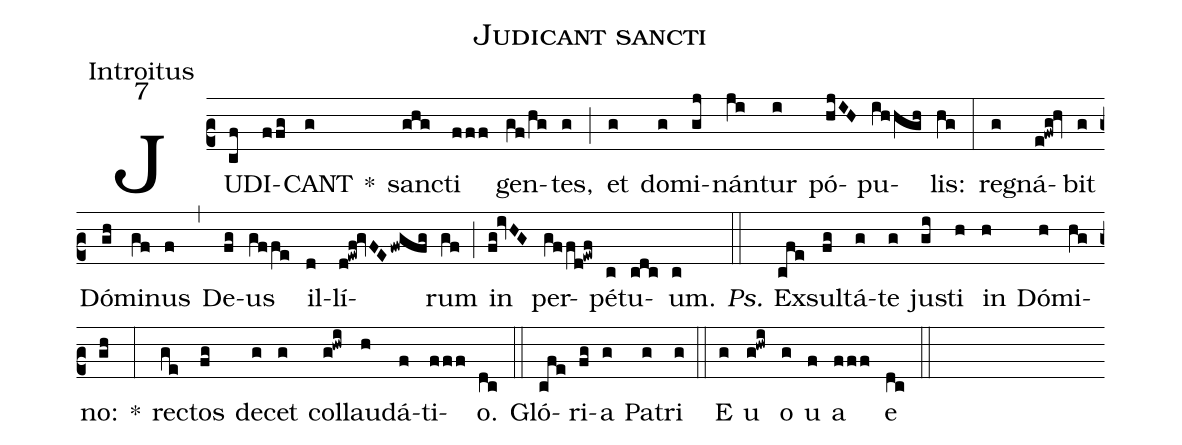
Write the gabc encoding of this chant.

name:Judicant sancti;
office-part:Introitus;
mode:7;
%%
(c2) JU(cf)DI(ffg)CANT(g) *() sanc(ghg)ti(fff) gen(gf/hg)tes,(g) (;) et(g) do(g)mi(gj)nán(ji)tur(i) pó(hjIH)pu(ihhgh)lis:(hg) (:) re(g)gná(e!fwg!hv)bit(g) Dó(gh)mi(gf)nus(f) (,) De(fg)us(gffe) il(d)lí(d!ewf!gvFEfwgfg)rum(gf) (;) in(fg!ivHG) per(gffd!ewf)pé(c)tu(cdc)um.(c) <i>Ps.</i>(::) Ex(cfe)sul(fg)tá(g)te(g) ju(gi)sti(h) in(h) Dó(h)mi(hg)no:(gh) *(:) re(ge)ctos(fg) de(g)cet(g) col(g!hwi)lau(h)dá(f)ti(fff)o.(dc) (::) Gló(cfe)ri(fg)a(g) Pa(g)tri(g) (::) E(g) u(g!hwi) o(g) u(f) a(fff) e(dc) (::)
